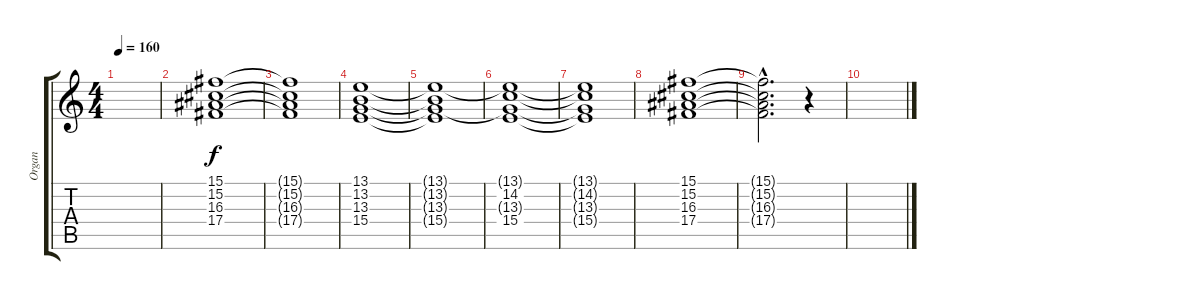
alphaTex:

\track ("Organ" "Organ") {instrument rockorgan}
\staff {score tabs}
\tuning (Eb4 Bb3 Gb3 Db3 Ab2 Eb2) {hide}
\ts (4 4)
\tempo 160
\clef g2
\ks c
|
\section ("" "")
(15.1 15.2 16.3 17.4).1 |
(15.1{t} 15.2{t} 16.3{t} 17.4{t}).1 |
(13.1 13.2 13.3 15.4).1 |
(13.1{t} 13.2{t} 13.3{t} 15.4{t}).1 |
(13.1{t} 14.2 13.3{t} 15.4).1 |
(13.1{t} 14.2{t} 13.3{t} 15.4{t}).1 |
(15.1 15.2 16.3 17.4).1 |
(15.1{hac t} 15.2{hac t} 16.3{hac t} 17.4{hac t}).2{d} r.4 |
\section ("" "")
